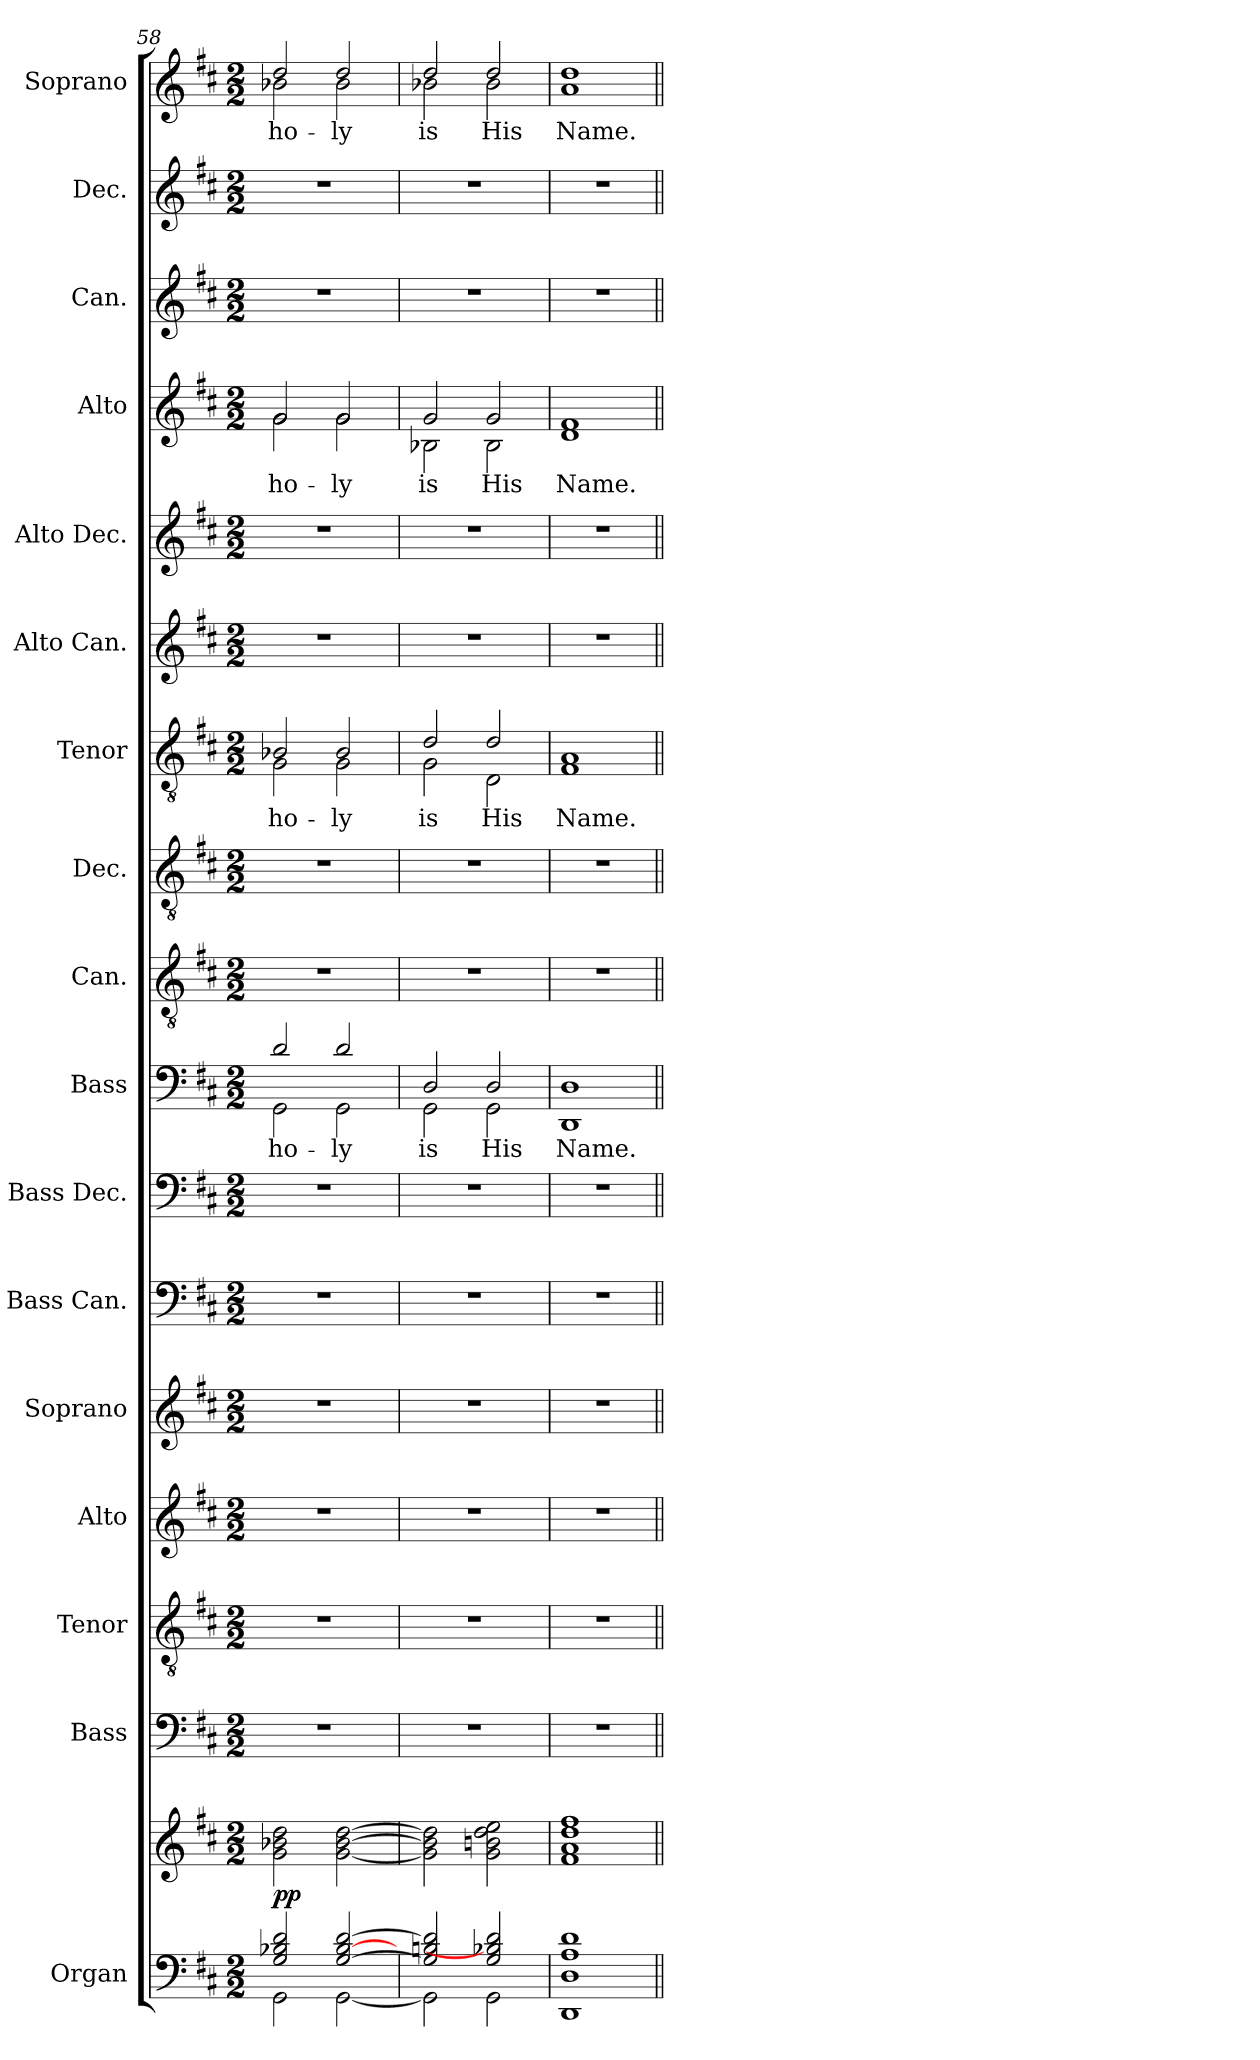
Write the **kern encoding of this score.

**kern	**kern	**dynam	**kern	**kern	**kern	**kern	**kern	**kern	**kern	**text	**kern	**kern	**kern	**text	**kern	**kern	**kern	**text	**kern	**kern	**kern	**text
*part17	*part17	*part17	*part16	*part15	*part14	*part13	*part12	*part11	*part10	*part10	*part9	*part8	*part7	*part7	*part6	*part5	*part4	*part4	*part3	*part2	*part1	*part1
*staff18	*staff17	*staff17/18	*staff16	*staff15	*staff14	*staff13	*staff12	*staff11	*staff10	*staff10	*staff9	*staff8	*staff7	*staff7	*staff6	*staff5	*staff4	*staff4	*staff3	*staff2	*staff1	*staff1
*I"Organ	*	*	*I"Bass	*I"Tenor	*I"Alto	*I"Soprano	*I"Bass Can.	*I"Bass Dec.	*I"Bass	*	*I"Can.	*I"Dec.	*I"Tenor	*	*I"Alto Can.	*I"Alto Dec.	*I"Alto	*	*I"Can.	*I"Dec.	*I"Soprano	*
*I'Org.	*	*	*I'B.	*I'T.	*I'A.	*I'S.	*I'B.   Can.	*I'Dec.	*I'B.	*	*	*I'Dec.	*I'T.	*	*I'A.   Can.	*I'Dec.	*I'A.	*	*	*I'Dec.	*I'S.	*
*clefF4	*clefG2	*	*clefF4	*clefGv2	*clefG2	*clefG2	*clefF4	*clefF4	*clefF4	*	*clefGv2	*clefGv2	*clefGv2	*	*clefG2	*clefG2	*clefG2	*	*clefG2	*clefG2	*clefG2	*
*	*	*	*	*ITrd7c12	*	*	*	*	*	*	*ITrd7c12	*ITrd7c12	*ITrd7c12	*	*	*	*	*	*	*	*	*
*k[f#c#]	*k[f#c#]	*	*k[f#c#]	*k[f#c#]	*k[f#c#]	*k[f#c#]	*k[f#c#]	*k[f#c#]	*k[f#c#]	*	*k[f#c#]	*k[f#c#]	*k[f#c#]	*	*k[f#c#]	*k[f#c#]	*k[f#c#]	*	*k[f#c#]	*k[f#c#]	*k[f#c#]	*
*D:	*D:	*	*D:	*D:	*D:	*D:	*D:	*D:	*D:	*	*D:	*D:	*D:	*	*D:	*D:	*D:	*	*D:	*D:	*D:	*
*M2/2	*M2/2	*	*M2/2	*M2/2	*M2/2	*M2/2	*M2/2	*M2/2	*M2/2	*	*M2/2	*M2/2	*M2/2	*	*M2/2	*M2/2	*M2/2	*	*M2/2	*M2/2	*M2/2	*
=58	=58	=58	=58	=58	=58	=58	=58	=58	=58	=58	=58	=58	=58	=58	=58	=58	=58	=58	=58	=58	=58	=58
*^	*	*	*	*	*	*	*	*	*	*	*	*	*	*	*	*	*	*	*	*	*	*
!	!	!	!	!	!	!	!	!	!	!	!LO:LY:b:color=#000000	!	!	!	!	!	!	!	!	!	!	!	!
*	*	*	*	*	*	*	*	*	*	*^	*	*	*	*	*	*	*	*	*	*	*	*	*
!	!	!	!	!	!	!	!	!	!	!	!	!	!	!	!	!LO:LY:b:color=#000000	!	!	!	!	!	!	!	!
*	*	*	*	*	*	*	*	*	*	*	*	*	*	*	*^	*	*	*	*	*	*	*	*	*
!	!	!	!	!	!	!	!	!	!	!	!	!	!	!	!	!	!	!	!	!	!LO:LY:b:color=#000000	!	!	!	!
*	*	*	*	*	*	*	*	*	*	*	*	*	*	*	*	*	*	*	*	*^	*	*	*	*	*
!	!	!	!	!	!	!	!	!	!	!	!	!	!	!	!	!	!	!	!	!	!	!	!	!	!	!LO:LY:b:color=#000000
*	*	*	*	*	*	*	*	*	*	*	*	*	*	*	*	*	*	*	*	*	*	*	*	*	*^	*
2Gi/ 2B-Xi 2di	2GGi\	2gi\ 2b-Xi 2ddi	pp	1r	1r	1r	1r	1r	1r	2di/	2GGi\	ho-	1r	1r	2BB-Xi/	2GGi\	ho-	1r	1r	2gi/	2gi\	ho-	1r	1r	2ddi/	2b-Xi\	ho-
!	!	!	!	!	!	!	!	!	!	!	!	!LO:LY:b:color=#000000	!	!	!	!	!	!	!	!	!	!	!	!	!	!	!
!	!	!	!	!	!	!	!	!	!	!	!	!	!	!	!	!	!LO:LY:b:color=#000000	!	!	!	!	!	!	!	!	!	!
!	!	!	!	!	!	!	!	!	!	!	!	!	!	!	!	!	!	!	!	!	!	!LO:LY:b:color=#000000	!	!	!	!	!
!	!	!	!	!	!	!	!	!	!	!	!	!	!	!	!	!	!	!	!	!	!	!	!	!	!	!	!LO:LY:b:color=#000000
[2Gi/ [2B-i [2di	[2GGi\	[2gi\ [2b-i [2ddi	.	.	.	.	.	.	.	2di/	2GGi\	-ly	.	.	2BB-i/	2GGi\	-ly	.	.	2gi/	2gi\	-ly	.	.	2ddi/	2b-i\	-ly
=59	=59	=59	=59	=59	=59	=59	=59	=59	=59	=59	=59	=59	=59	=59	=59	=59	=59	=59	=59	=59	=59	=59	=59	=59	=59	=59	=59
!	!	!	!	!	!	!	!	!	!	!	!	!LO:LY:b:color=#000000	!	!	!	!	!	!	!	!	!	!	!	!	!	!	!
!	!	!	!	!	!	!	!	!	!	!	!	!	!	!	!	!	!LO:LY:b:color=#000000	!	!	!	!	!	!	!	!	!	!
!	!	!	!	!	!	!	!	!	!	!	!	!	!	!	!	!	!	!	!	!	!	!LO:LY:b:color=#000000	!	!	!	!	!
!	!	!	!	!	!	!	!	!	!	!	!	!	!	!	!	!	!	!	!	!	!	!	!	!	!	!	!LO:LY:b:color=#000000
2Gi/] 2Bni 2di]	2GGi\]	2gi\] 2b-i] 2ddi]	.	1r	1r	1r	1r	1r	1r	2Di/	2GGi\	is	1r	1r	2Di/	2GGi\	is	1r	1r	2gi/	2B-Xi\	is	1r	1r	2ddi/	2b-Xi\	is
!	!	!	!	!	!	!	!	!	!	!	!	!LO:LY:b:color=#000000	!	!	!	!	!	!	!	!	!	!	!	!	!	!	!
!	!	!	!	!	!	!	!	!	!	!	!	!	!	!	!	!	!LO:LY:b:color=#000000	!	!	!	!	!	!	!	!	!	!
!	!	!	!	!	!	!	!	!	!	!	!	!	!	!	!	!	!	!	!	!	!	!LO:LY:b:color=#000000	!	!	!	!	!
!	!	!	!	!	!	!	!	!	!	!	!	!	!	!	!	!	!	!	!	!	!	!	!	!	!	!	!LO:LY:b:color=#000000
2Gi/ 2B-Xi] 2di	2GGi\	2gi\ 2bni 2ddi 2eei	.	.	.	.	.	.	.	2Di/	2GGi\	His	.	.	2Di/	2DDi\	His	.	.	2gi/	2B-i\	His	.	.	2ddi/	2b-i\	His
*v	*v	*	*	*	*	*	*	*	*	*v	*v	*	*	*	*v	*v	*	*	*	*v	*v	*	*	*	*v	*v	*
=60	=60	=60	=60	=60	=60	=60	=60	=60	=60	=60	=60	=60	=60	=60	=60	=60	=60	=60	=60	=60	=60	=60
*^	*	*	*	*	*	*	*	*	*^	*	*	*	*^	*	*	*	*^	*	*	*	*^	*
!	!	!	!	!	!	!	!	!	!	!	!	!LO:LY:b:color=#000000	!	!	!	!	!	!	!	!	!	!	!	!	!	!	!
*v	*v	*	*	*	*	*	*	*	*	*v	*v	*	*	*	*v	*v	*	*	*	*v	*v	*	*	*	*v	*v	*
*^	*	*	*	*	*	*	*	*	*^	*	*	*	*^	*	*	*	*^	*	*	*	*^	*
!	!	!	!	!	!	!	!	!	!	!	!	!	!	!	!	!	!LO:LY:b:color=#000000	!	!	!	!	!	!	!	!	!	!
*v	*v	*	*	*	*	*	*	*	*	*v	*v	*	*	*	*v	*v	*	*	*	*v	*v	*	*	*	*v	*v	*
*^	*	*	*	*	*	*	*	*	*^	*	*	*	*^	*	*	*	*^	*	*	*	*^	*
!	!	!	!	!	!	!	!	!	!	!	!	!	!	!	!	!	!	!	!	!	!	!LO:LY:b:color=#000000	!	!	!	!	!
*v	*v	*	*	*	*	*	*	*	*	*v	*v	*	*	*	*v	*v	*	*	*	*v	*v	*	*	*	*v	*v	*
*^	*	*	*	*	*	*	*	*	*^	*	*	*	*^	*	*	*	*^	*	*	*	*^	*
!	!	!	!	!	!	!	!	!	!	!	!	!	!	!	!	!	!	!	!	!	!	!	!	!	!	!	!LO:LY:b:color=#000000
*v	*v	*	*	*	*	*	*	*	*	*v	*v	*	*	*	*v	*v	*	*	*	*v	*v	*	*	*	*v	*v	*
1DDi 1Di 1Ai 1di	1f#i 1ai 1ddi 1ff#i	.	1r	1r	1r	1r	1r	1r	1DDi 1Di	Name.	1r	1r	1FF#i 1AAi	Name.	1r	1r	1di 1f#i	Name.	1r	1r	1ai 1ddi	Name.
=||	=||	=||	=||	=||	=||	=||	=||	=||	=||	=||	=||	=||	=||	=||	=||	=||	=||	=||	=||	=||	=||	=||
*-	*-	*-	*-	*-	*-	*-	*-	*-	*-	*-	*-	*-	*-	*-	*-	*-	*-	*-	*-	*-	*-	*-
